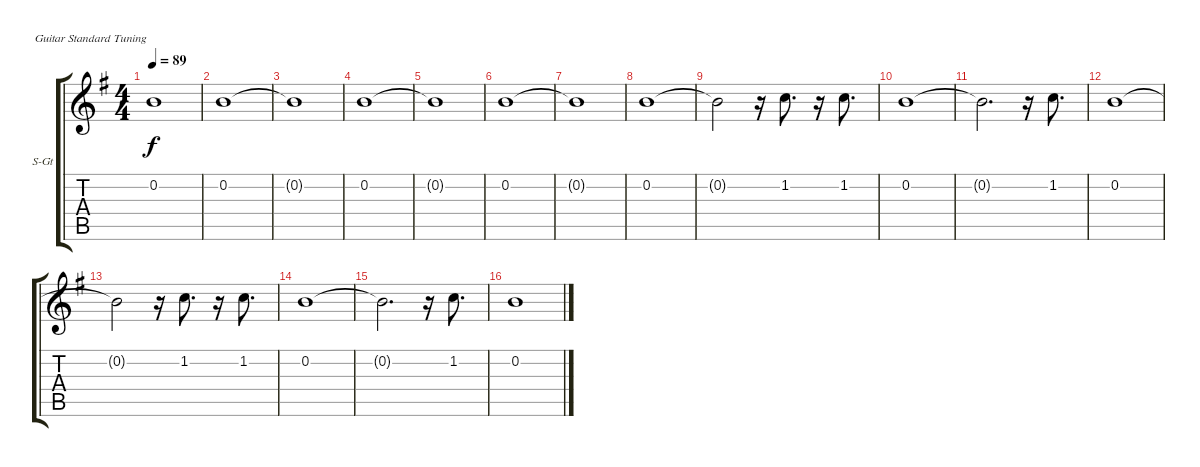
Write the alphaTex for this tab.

\bracketExtendMode groupsimilarinstruments
\firstSystemTrackNameOrientation horizontal
\otherSystemsTrackNameOrientation horizontal
\track ("Synth" "S-Gt") {instrument stringensemble2}
\staff {score tabs}
\tuning (E4 B3 G3 D3 A2 E2)
\displaytranspose 12
\ts (4 4)
\tempo 89
\clef g2
\scale
0.333333
\ks eminor
0.2{t}.1{dy f} |
\scale
0.333333 0.2.1 |
\scale
0.333333 0.2{t}.1 |
\scale
0.333333 0.2.1 |
\scale
0.333333 0.2{t}.1 |
\scale
0.333333 0.2.1 |
\scale
0.333333 0.2{t}.1 |
\scale
0.235741 0.2.1 |
\scale
0.528517 0.2{t}.2 r.16 1.2.8{d} r.16 1.2.8{d} |
\scale
0.235741 0.2.1 |
\scale
0.353698 0.2{t}.2{d} r.16 1.2.8{d} |
\scale
0.199357 0.2.1 |
\scale
0.446945 0.2{t}.2 r.16 1.2.8{d} r.16 1.2.8{d} |
\scale
0.264957 0.2.1 |
\scale
0.470085 0.2{t}.2{d} r.16 1.2.8{d} |
\scale
0.264957 0.2.1
